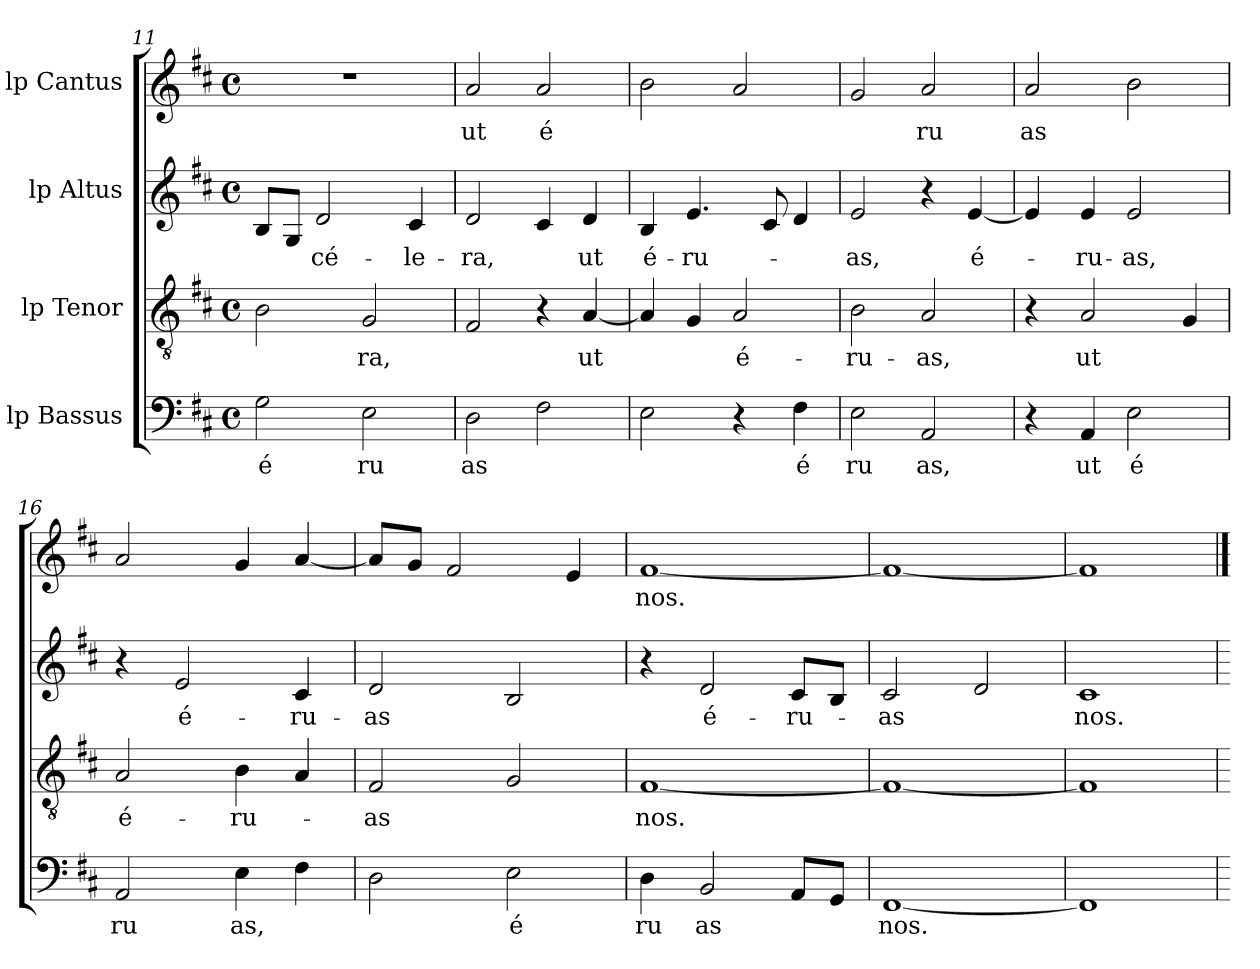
**kern	**text	**kern	**text	**kern	**text	**kern	**text
*part4	*part4	*part3	*part3	*part2	*part2	*part1	*part1
*staff4	*staff4	*staff3	*staff3	*staff2	*staff2	*staff1	*staff1
*I"lp Bassus	*	*I"lp Tenor	*	*I"lp Altus	*	*I"lp Cantus	*
*clefF4	*	*clefGv2	*	*clefG2	*	*clefG2	*
*k[f#c#]	*	*k[f#c#]	*	*k[f#c#]	*	*k[f#c#]	*
*D:	*	*D:	*	*D:	*	*D:	*
*M4/4	*	*M4/4	*	*M4/4	*	*M4/4	*
*met(c)	*	*met(c)	*	*met(c)	*	*met(c)	*
=11	=11	=11	=11	=11	=11	=11	=11
!	!LO:LY:b:cj	!	!	!	!	!	!
2G\	é	2B\	.	8B/L	.	1r	.
.	.	.	.	8G/J	.	.	.
!	!	!	!	!	!LO:LY:b:cj	!	!
.	.	.	.	2d/	-cé-	.	.
!	!LO:LY:b:cj	!	!LO:LY:b:cj	!	!	!	!
2E\	ru	2G/	-ra,	.	.	.	.
!	!	!	!	!	!LO:LY:b:cj	!	!
.	.	.	.	4c#/	-le-	.	.
=12	=12	=12	=12	=12	=12	=12	=12
!	!LO:LY:b:cj	!	!	!	!LO:LY:b:cj	!	!LO:LY:b:cj
2D\	as	2F#/	.	2d/	-ra,	2a/	ut
!	!	!	!	!	!	!	!LO:LY:b:cj
2F#\	.	4r	.	4c#/	.	2a/	é
!	!	!	!LO:LY:b:cj	!	!LO:LY:b:cj	!	!
.	.	[<4A/	ut	4d/	ut	.	.
=13	=13	=13	=13	=13	=13	=13	=13
!	!	!	!	!	!LO:LY:b:cj	!	!
2E\	.	4A/]	.	4B/	é-	2b\	.
!	!	!	!	!	!LO:LY:b:cj	!	!
.	.	4G/	.	4.e/	-ru-	.	.
!	!	!	!LO:LY:b:cj	!	!	!	!
4r	.	2A/	é-	.	.	2a/	.
.	.	.	.	8c#/	.	.	.
!	!LO:LY:b:cj	!	!	!	!	!	!
4F#\	é	.	.	4d/	.	.	.
=14	=14	=14	=14	=14	=14	=14	=14
!	!LO:LY:b:cj	!	!LO:LY:b:cj	!	!LO:LY:b:cj	!	!
2E\	ru	2B\	-ru-	2e/	-as,	2g/	.
!	!LO:LY:b:cj	!	!LO:LY:b:cj	!	!	!	!LO:LY:b:cj
2AA/	as,	2A/	-as,	4r	.	2a/	ru
!	!	!	!	!	!LO:LY:b:cj	!	!
.	.	.	.	[>4e/	é-	.	.
!!LO:LB:g=z
=15	=15	=15	=15	=15	=15	=15	=15
!	!	!	!	!	!	!	!LO:LY:b:cj
*	*	*	*	*^	*	*	*
4r	.	4r	.	4e/]	32ryy	.	2a/	as
.	.	.	.	.	2ryy	.	.	.
!	!LO:LY:b:cj	!	!LO:LY:b:cj	!	!	!LO:LY:b:cj	!	!
4AA/	ut	2A/	ut	4e/	.	-ru-	.	.
!	!LO:LY:b:cj	!	!	!	!	!LO:LY:b:cj	!	!
2E\	é	.	.	2e/	.	-as,	2b\	.
.	.	.	.	.	4...ryy	.	.	.
.	.	4G/	.	.	.	.	.	.
=16	=16	=16	=16	=16	=16	=16	=16	=16
!	!LO:LY:b:cj	!	!LO:LY:b:cj	!	!	!	!	!
*	*	*	*	*v	*v	*	*	*
2AA/	ru	2A/	é-	4r	.	2a/	.
!	!	!	!	!	!LO:LY:b:cj	!	!
.	.	.	.	2e/	é-	.	.
!	!LO:LY:b:cj	!	!LO:LY:b:cj	!	!	!	!
4E\	as,	4B\	-ru-	.	.	4g/	.
!	!	!	!	!	!LO:LY:b:cj	!	!
4F#\	.	4A/	.	4c#/	-ru-	[<4a/	.
=17	=17	=17	=17	=17	=17	=17	=17
!	!	!	!LO:LY:b:cj	!	!LO:LY:b:cj	!	!
2D\	.	2F#/	-as	2d/	-as	8a/L]	.
.	.	.	.	.	.	8g/J	.
.	.	.	.	.	.	2f#/	.
!	!LO:LY:b:cj	!	!	!	!	!	!
2E\	é	2G/	.	2B/	.	.	.
.	.	.	.	.	.	4e/	.
=18	=18	=18	=18	=18	=18	=18	=18
!	!LO:LY:b:cj	!	!LO:LY:b	!	!	!	!LO:LY:b:cj
4D\	ru	[<1F#	nos.	4r	.	[<1f#	nos.
!	!LO:LY:b:cj	!	!	!	!LO:LY:b:cj	!	!
2BB/	as	.	.	2d/	é-	.	.
!	!	!	!	!	!LO:LY:b:cj	!	!
8AA/L	.	.	.	8c#/L	-ru-	.	.
8GG/J	.	.	.	8B/J	.	.	.
=19	=19	=19	=19	=19	=19	=19	=19
!	!LO:LY:b:cj	!	!	!	!LO:LY:b:cj	!	!
[<1FF#	nos.	1F#_<	.	2c#/	-as	1f#_<	.
.	.	.	.	2d/	.	.	.
=20	=20	=20	=20	=20	=20	=20	=20
!	!	!	!	!	!LO:LY:b:cj	!	!
1FF#]	.	1F#]	.	1c#	nos.	1f#]	.
=	==	=	==	=	==	==	==
*-	*-	*-	*-	*-	*-	*-	*-
